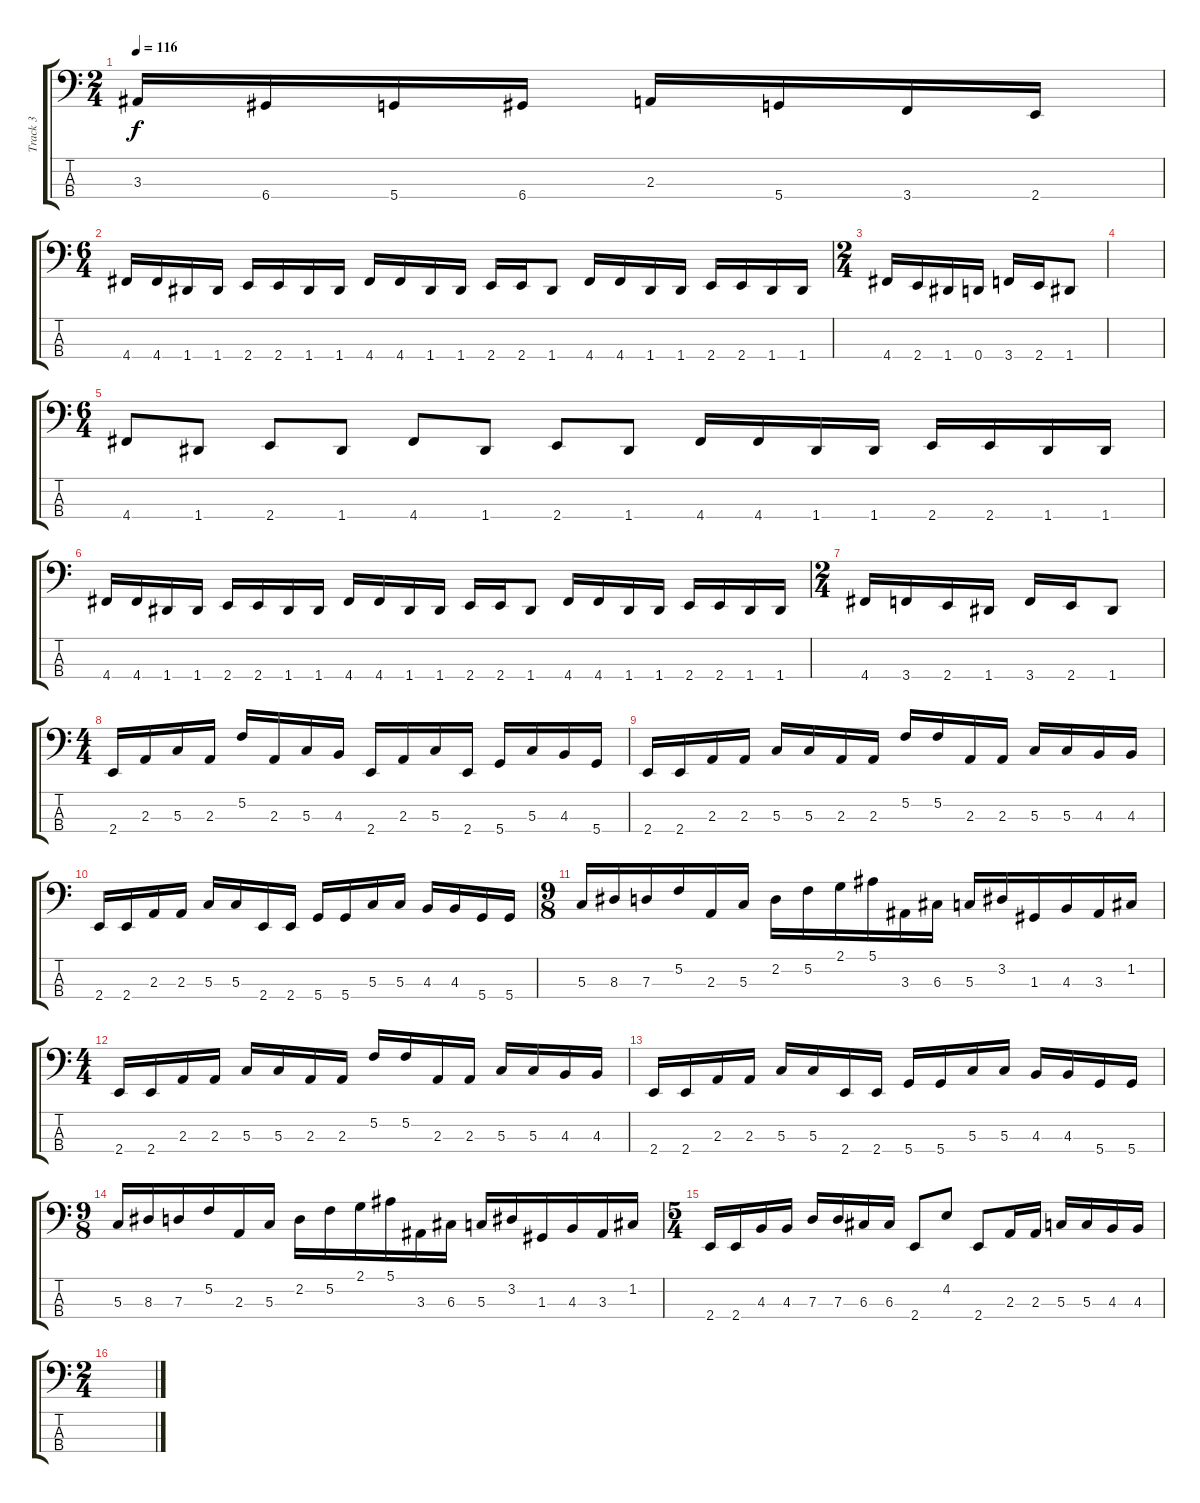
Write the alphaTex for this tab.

\track ("Track 3" "Track 3") {instrument electricbassfinger}
\staff {score tabs}
\tuning (F2 C2 G1 D1) {hide}
\ts (2 4)
\tempo 116
\clef f4
\ks c
3.3.16{dy f} 6.4.16 5.4.16 6.4.16 2.3.16 5.4.16 3.4.16 2.4.16 |
\ts (6 4)
4.4.16 4.4.16 1.4.16 1.4.16 2.4.16 2.4.16 1.4.16 1.4.16 4.4.16 4.4.16 1.4.16 1.4.16 2.4.16 2.4.16 1.4.8 4.4.16 4.4.16 1.4.16 1.4.16 2.4.16 2.4.16 1.4.16 1.4.16 |
\ts (2 4)
4.4.16 2.4.16 1.4.16 0.4.16 3.4.16 2.4.16 1.4.8 |
|
\ts (6 4)
4.4.8 1.4.8 2.4.8 1.4.8 4.4.8 1.4.8 2.4.8 1.4.8 4.4.16 4.4.16 1.4.16 1.4.16 2.4.16 2.4.16 1.4.16 1.4.16 |
4.4.16 4.4.16 1.4.16 1.4.16 2.4.16 2.4.16 1.4.16 1.4.16 4.4.16 4.4.16 1.4.16 1.4.16 2.4.16 2.4.16 1.4.8 4.4.16 4.4.16 1.4.16 1.4.16 2.4.16 2.4.16 1.4.16 1.4.16 |
\ts (2 4)
4.4.16 3.4.16 2.4.16 1.4.16 3.4.16 2.4.16 1.4.8 |
\ts (4 4)
2.4.16 2.3.16 5.3.16 2.3.16 5.2.16 2.3.16 5.3.16 4.3.16 2.4.16 2.3.16 5.3.16 2.4.16 5.4.16 5.3.16 4.3.16 5.4.16 |
2.4.16 2.4.16 2.3.16 2.3.16 5.3.16 5.3.16 2.3.16 2.3.16 5.2.16 5.2.16 2.3.16 2.3.16 5.3.16 5.3.16 4.3.16 4.3.16 |
2.4.16 2.4.16 2.3.16 2.3.16 5.3.16 5.3.16 2.4.16 2.4.16 5.4.16 5.4.16 5.3.16 5.3.16 4.3.16 4.3.16 5.4.16 5.4.16 |
\ts (9 8)
5.3.16 8.3.16 7.3.16 5.2.16 2.3.16 5.3.16 2.2.16 5.2.16 2.1.16 5.1.16 3.3.16 6.3.16 5.3.16 3.2.16 1.3.16 4.3.16 3.3.16 1.2.16 |
\ts (4 4)
2.4.16 2.4.16 2.3.16 2.3.16 5.3.16 5.3.16 2.3.16 2.3.16 5.2.16 5.2.16 2.3.16 2.3.16 5.3.16 5.3.16 4.3.16 4.3.16 |
2.4.16 2.4.16 2.3.16 2.3.16 5.3.16 5.3.16 2.4.16 2.4.16 5.4.16 5.4.16 5.3.16 5.3.16 4.3.16 4.3.16 5.4.16 5.4.16 |
\ts (9 8)
5.3.16 8.3.16 7.3.16 5.2.16 2.3.16 5.3.16 2.2.16 5.2.16 2.1.16 5.1.16 3.3.16 6.3.16 5.3.16 3.2.16 1.3.16 4.3.16 3.3.16 1.2.16 |
\ts (5 4)
2.4.16 2.4.16 4.3.16 4.3.16 7.3.16 7.3.16 6.3.16 6.3.16 2.4.8 4.2.8 2.4.8 2.3.16 2.3.16 5.3.16 5.3.16 4.3.16 4.3.16 |
\ts (2 4)
